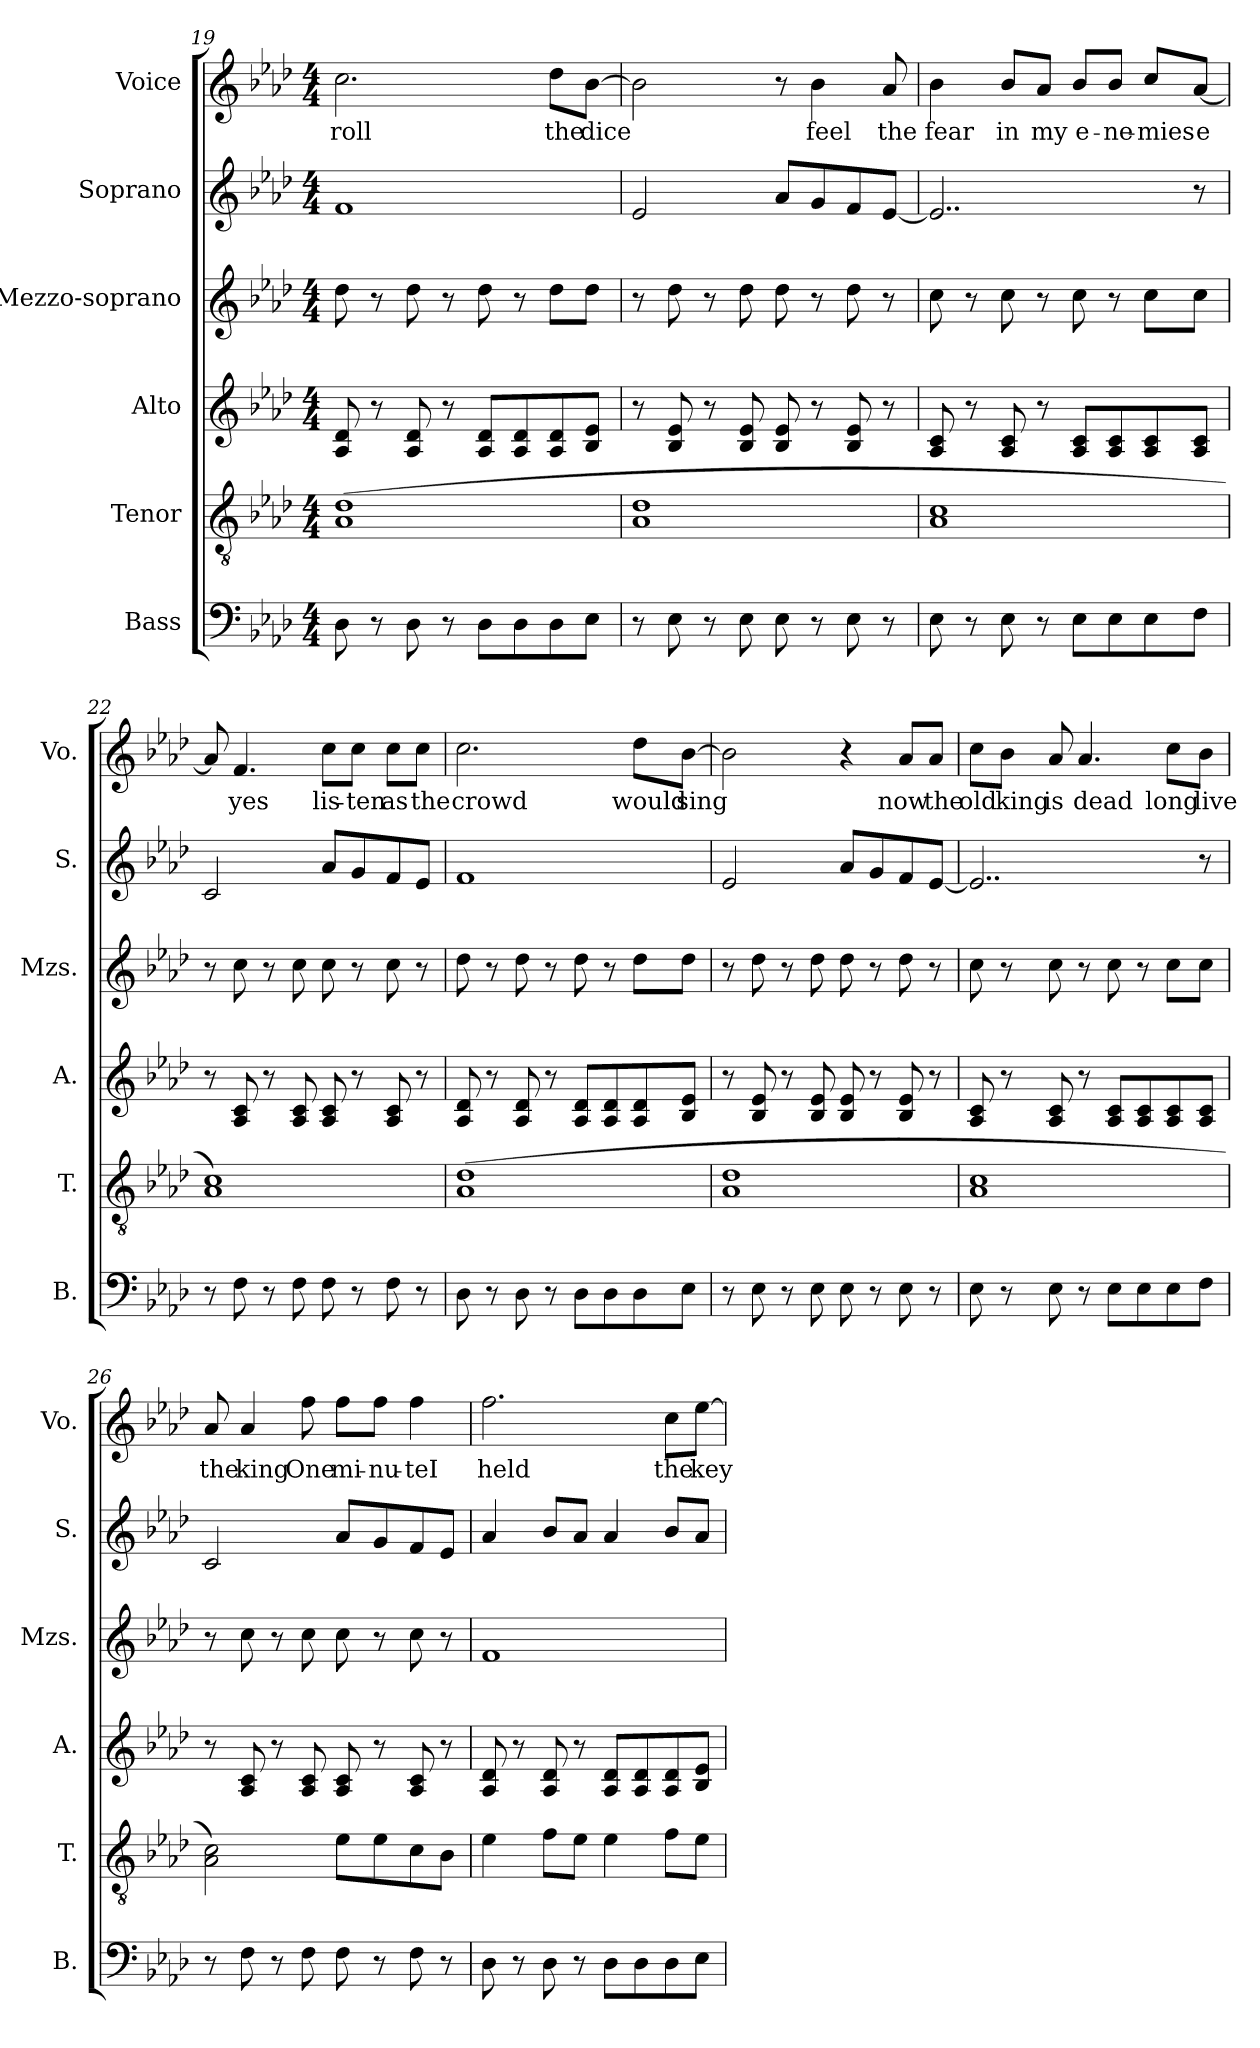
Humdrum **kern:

**kern	**kern	**kern	**kern	**kern	**kern	**text
*part6	*part5	*part4	*part3	*part2	*part1	*part1
*staff6	*staff5	*staff4	*staff3	*staff2	*staff1	*staff1
*I"Bass	*I"Tenor	*I"Alto	*I"Mezzo-soprano	*I"Soprano	*I"Voice	*
*I'B.	*I'T.	*I'A.	*I'Mzs.	*I'S.	*I'Vo.	*
*clefF4	*clefGv2	*clefG2	*clefG2	*clefG2	*clefG2	*
*k[b-e-a-d-]	*k[b-e-a-d-]	*k[b-e-a-d-]	*k[b-e-a-d-]	*k[b-e-a-d-]	*k[b-e-a-d-]	*
*M4/4	*M4/4	*M4/4	*M4/4	*M4/4	*M4/4	*
=19	=19	=19	=19	=19	=19	=19
!	!	!	!	!	!	!LO:LY:b
8D-\	(>1A- 1d-	8A-/ 8d-/	8dd-\	1f	2.cc\	roll
8r	.	8r	8r	.	.	.
8D-\	.	8A-/ 8d-/	8dd-\	.	.	.
8r	.	8r	8r	.	.	.
8D-\L	.	8A-/ 8d-/L	8dd-\	.	.	.
8D-\	.	8A-/ 8d-/	8r	.	.	.
!	!	!	!	!	!	!LO:LY:b
8D-\	.	8A-/ 8d-/	8dd-\L	.	8dd-\L	the
!	!	!	!	!	!	!LO:LY:b
8E-\J	.	8B-/ 8e-/J	8dd-\J	.	[8b-\J	dice
!!LO:LB:g=z
=20	=20	=20	=20	=20	=20	=20
8r	1A- 1d-	8r	8r	2e-/	2b-\]	.
8E-\	.	8B-/ 8e-/	8dd-\	.	.	.
8r	.	8r	8r	.	.	.
8E-\	.	8B-/ 8e-/	8dd-\	.	.	.
8E-\	.	8B-/ 8e-/	8dd-\	8a-/L	8r	.
!	!	!	!	!	!	!LO:LY:b
8r	.	8r	8r	8g/	4b-\	feel
8E-\	.	8B-/ 8e-/	8dd-\	8f/	.	.
!	!	!	!	!	!	!LO:LY:b
8r	.	8r	8r	[8e-/J	8a-/	the
=21	=21	=21	=21	=21	=21	=21
!	!	!	!	!	!	!LO:LY:b
8E-\	1A- 1c	8A-/ 8c/	8cc\	2..e-/]	4b-\	fear
8r	.	8r	8r	.	.	.
!	!	!	!	!	!	!LO:LY:b
8E-\	.	8A-/ 8c/	8cc\	.	8b-/L	in
!	!	!	!	!	!	!LO:LY:b
8r	.	8r	8r	.	8a-/J	my
!	!	!	!	!	!	!LO:LY:b
8E-\L	.	8A-/ 8c/L	8cc\	.	8b-/L	e-
!	!	!	!	!	!	!LO:LY:b
8E-\	.	8A-/ 8c/	8r	.	8b-/J	-ne-
!	!	!	!	!	!	!LO:LY:b
8E-\	.	8A-/ 8c/	8cc\L	.	8cc/L	-mies
!	!	!	!	!	!	!LO:LY:b
8F\J	.	8A-/ 8c/J	8cc\J	8r	[8a-/J	e
=22	=22	=22	=22	=22	=22	=22
8r	1A- 1c)	8r	8r	2c/	8a-/]	.
!	!	!	!	!	!	!LO:LY:b
8F\	.	8A-/ 8c/	8cc\	.	4.f/	yes
8r	.	8r	8r	.	.	.
8F\	.	8A-/ 8c/	8cc\	.	.	.
!	!	!	!	!	!	!LO:LY:b
8F\	.	8A-/ 8c/	8cc\	8a-/L	8cc\L	lis-
!	!	!	!	!	!	!LO:LY:b
8r	.	8r	8r	8g/	8cc\J	-ten
!	!	!	!	!	!	!LO:LY:b
8F\	.	8A-/ 8c/	8cc\	8f/	8cc\L	as
!	!	!	!	!	!	!LO:LY:b
8r	.	8r	8r	8e-/J	8cc\J	the
!!LO:PB:g=z
=23	=23	=23	=23	=23	=23	=23
!	!	!	!	!	!	!LO:LY:b
8D-\	(>1A- 1d-	8A-/ 8d-/	8dd-\	1f	2.cc\	crowd
8r	.	8r	8r	.	.	.
8D-\	.	8A-/ 8d-/	8dd-\	.	.	.
8r	.	8r	8r	.	.	.
8D-\L	.	8A-/ 8d-/L	8dd-\	.	.	.
8D-\	.	8A-/ 8d-/	8r	.	.	.
!	!	!	!	!	!	!LO:LY:b
8D-\	.	8A-/ 8d-/	8dd-\L	.	8dd-\L	would
!	!	!	!	!	!	!LO:LY:b
8E-\J	.	8B-/ 8e-/J	8dd-\J	.	[8b-\J	sing
=24	=24	=24	=24	=24	=24	=24
8r	1A- 1d-	8r	8r	2e-/	2b-\]	.
8E-\	.	8B-/ 8e-/	8dd-\	.	.	.
8r	.	8r	8r	.	.	.
8E-\	.	8B-/ 8e-/	8dd-\	.	.	.
8E-\	.	8B-/ 8e-/	8dd-\	8a-/L	4r	.
8r	.	8r	8r	8g/	.	.
!	!	!	!	!	!	!LO:LY:b
8E-\	.	8B-/ 8e-/	8dd-\	8f/	8a-/L	now
!	!	!	!	!	!	!LO:LY:b
8r	.	8r	8r	[8e-/J	8a-/J	the
=25	=25	=25	=25	=25	=25	=25
!	!	!	!	!	!	!LO:LY:b
8E-\	1A- 1c	8A-/ 8c/	8cc\	2..e-/]	8cc\L	old
!	!	!	!	!	!	!LO:LY:b
8r	.	8r	8r	.	8b-\J	king
!	!	!	!	!	!	!LO:LY:b
8E-\	.	8A-/ 8c/	8cc\	.	8a-/	is
!	!	!	!	!	!	!LO:LY:b
8r	.	8r	8r	.	4.a-/	dead
8E-\L	.	8A-/ 8c/L	8cc\	.	.	.
8E-\	.	8A-/ 8c/	8r	.	.	.
!	!	!	!	!	!	!LO:LY:b
8E-\	.	8A-/ 8c/	8cc\L	.	8cc\L	long
!	!	!	!	!	!	!LO:LY:b
8F\J	.	8A-/ 8c/J	8cc\J	8r	8b-\J	live
!!LO:LB:g=z
=26	=26	=26	=26	=26	=26	=26
!	!	!	!	!	!	!LO:LY:b
8r	2A-\ 2c\)	8r	8r	2c/	8a-/	the
!	!	!	!	!	!	!LO:LY:b
8F\	.	8A-/ 8c/	8cc\	.	4a-/	king
8r	.	8r	8r	.	.	.
!	!	!	!	!	!	!LO:LY:b
8F\	.	8A-/ 8c/	8cc\	.	8ff\	One
!	!	!	!	!	!	!LO:LY:b
8F\	8e-\L	8A-/ 8c/	8cc\	8a-/L	8ff\L	mi-
!	!	!	!	!	!	!LO:LY:b
8r	8e-\	8r	8r	8g/	8ff\J	-nu-
!	!	!	!	!	!	!LO:LY:b
8F\	8c\	8A-/ 8c/	8cc\	8f/	4ff\	-teI
8r	8B-\J	8r	8r	8e-/J	.	.
=27	=27	=27	=27	=27	=27	=27
!	!	!	!	!	!	!LO:LY:b
8D-\	4e-\	8A-/ 8d-/	1f	4a-/	2.ff\	held
8r	.	8r	.	.	.	.
8D-\	8f\L	8A-/ 8d-/	.	8b-/L	.	.
8r	8e-\J	8r	.	8a-/J	.	.
8D-\L	4e-\	8A-/ 8d-/L	.	4a-/	.	.
8D-\	.	8A-/ 8d-/	.	.	.	.
!	!	!	!	!	!	!LO:LY:b
8D-\	8f\L	8A-/ 8d-/	.	8b-/L	8cc\L	the
!	!	!	!	!	!	!LO:LY:b
8E-\J	8e-\J	8B-/ 8e-/J	.	8a-/J	[8ee-\J	key
=	=	=	=	=	=	=
*-	*-	*-	*-	*-	*-	*-
